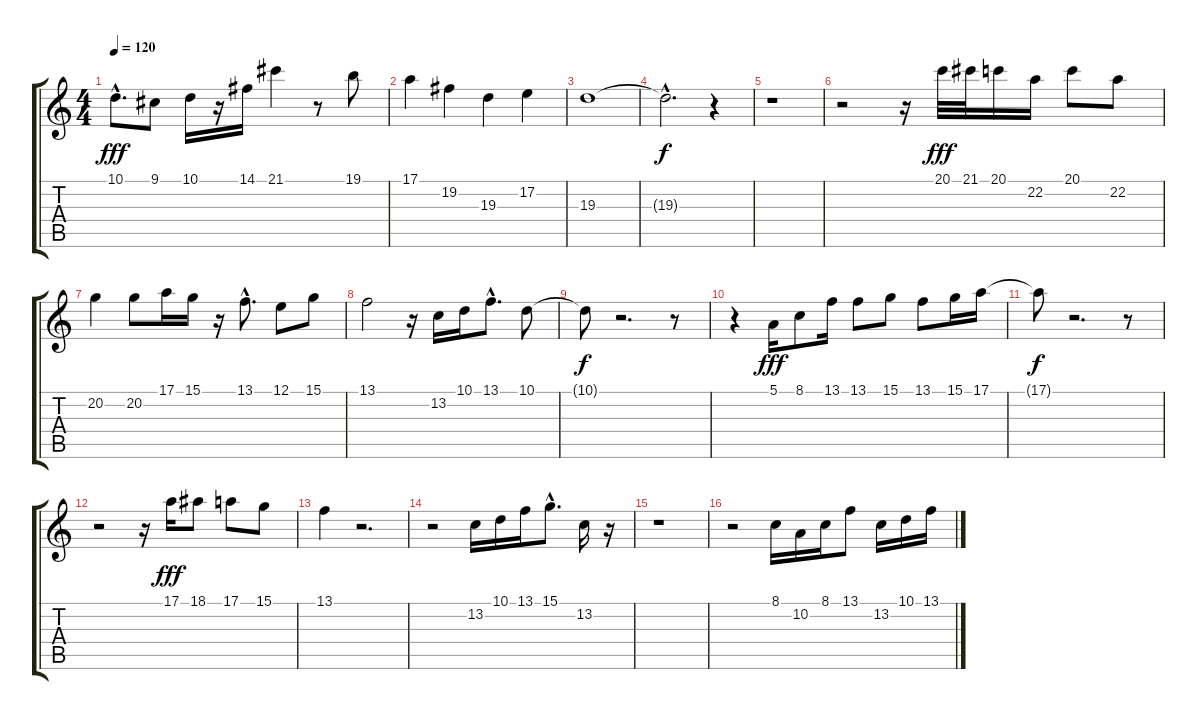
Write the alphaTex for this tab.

\track "" {instrument lead1square}
\staff {score tabs}
\tuning (E4 B3 G3 D3 A2 E2) {hide}
\ts (4 4)
\tempo 120
\clef g2
\ks c
10.1{hac}.8{d dy fff} 9.1.8 10.1.16 r.16 14.1.16 21.1.4 r.8 19.1.8 |
17.1.4 19.2.4 19.3.4 17.2.4 |
19.3.1 |
19.3{hac t}.2{d dy f} r.4 |
r.1 |
r.2 r.16 20.1.32{dy fff} 21.1.32 20.1.16 22.2.16 20.1.8 22.2.8 |
20.2.4 20.2.8 17.1.16 15.1.16 r.16 13.1{hac}.8{d} 12.1.8 15.1.8 |
13.1.2 r.16 13.2.16 10.1.16 13.1{hac}.8{d} 10.1.8 |
10.1{t}.8{dy f} r.2{d} r.8 |
r.4 5.1.16{dy fff} 8.1.8 13.1.16 13.1.8 15.1.8 13.1.8 15.1.16 17.1.16 |
17.1{t}.8{dy f} r.2{d} r.8 |
r.2 r.16 17.1.16{dy fff} 18.1.8 17.1.8 15.1.8 |
13.1.4 r.2{d} |
r.2 13.2.16 10.1.16 13.1.16 15.1{hac}.8{d} 13.2.16 r.16 |
r.1 |
r.2 8.1.16 10.2.16 8.1.16 13.1.8 13.2.16 10.1.16 13.1.16
